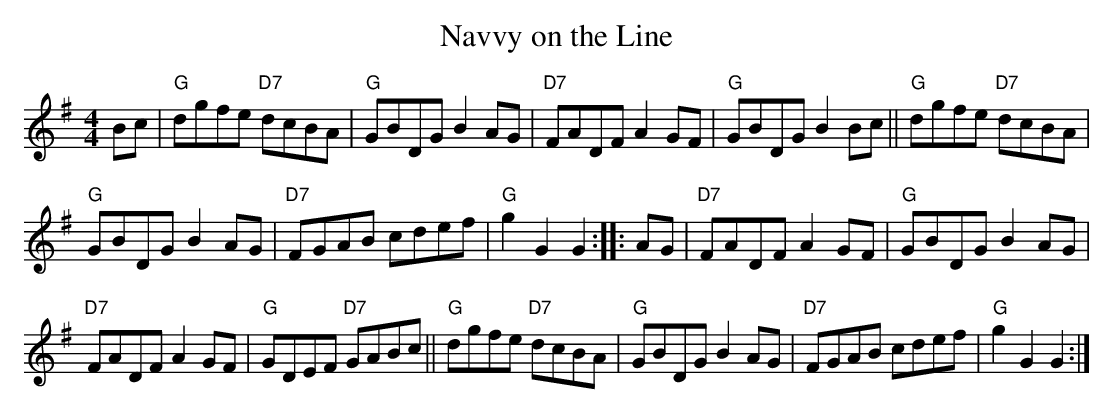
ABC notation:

X:1
T: Navvy on the Line
M: 4/4
L: 1/8
K: G
Bc |\
"G"dgfe "D7"dcBA | "G"GBDG B2AG | "D7"FADF A2GF | "G"GBDG B2Bc || "G"dgfe "D7"dcBA |
"G"GBDG B2AG | "D7"FGAB cdef | "G"g2G2 G2 :: AG | "D7"FADF A2GF | "G"GBDG B2AG |
"D7"FADF A2GF | "G"GDEF "D7"GABc || "G"dgfe "D7"dcBA | "G"GBDG B2AG | "D7"FGAB cdef | "G"g2G2 G2 :|
